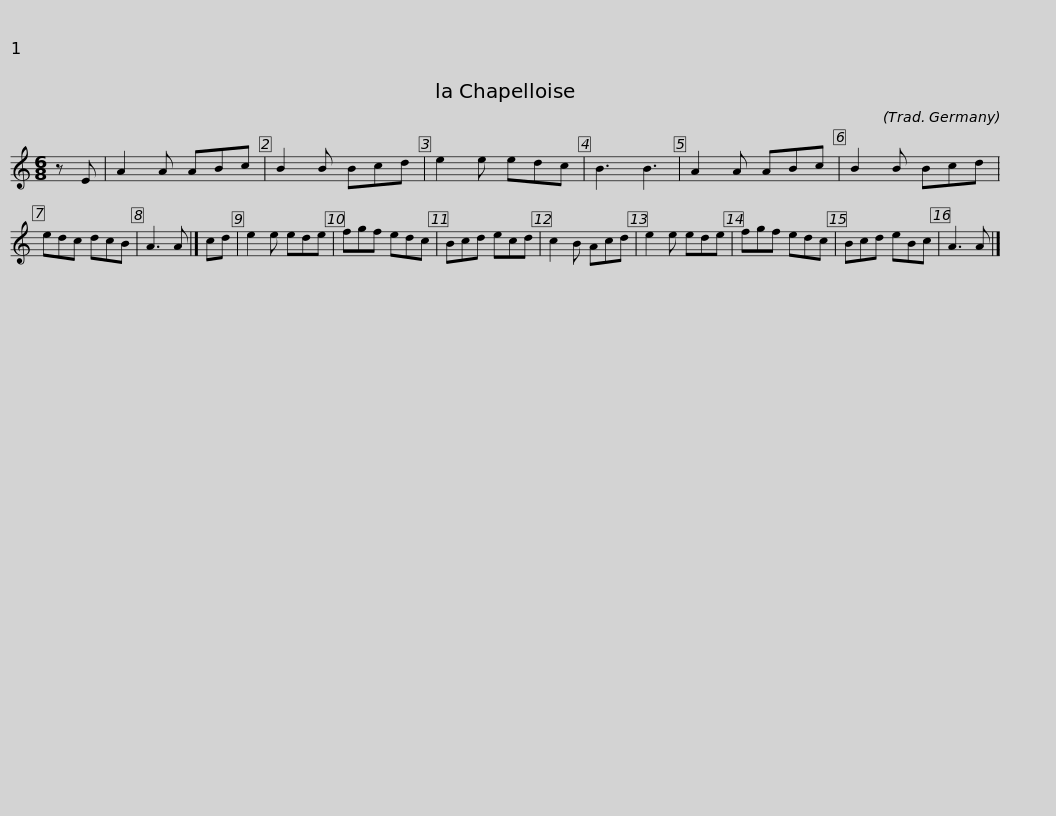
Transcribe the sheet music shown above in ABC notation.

X:1
L:1/8
M:6/8
I:linebreak $
K:C
V:1 treble
V:1
 z E | A2 A ABc | B2 B Bcd | e2 e edc | B3 B3 | %5
 A2 A ABc | B2 B Bcd | edc dcB | A3 A |] cd |$ %10
 e2 e ede | fgf edc | Bcd ecd | c2 B Acd | e2 e ede | %15
 fgf edc | Bcd eBc | A3 A |] %18
